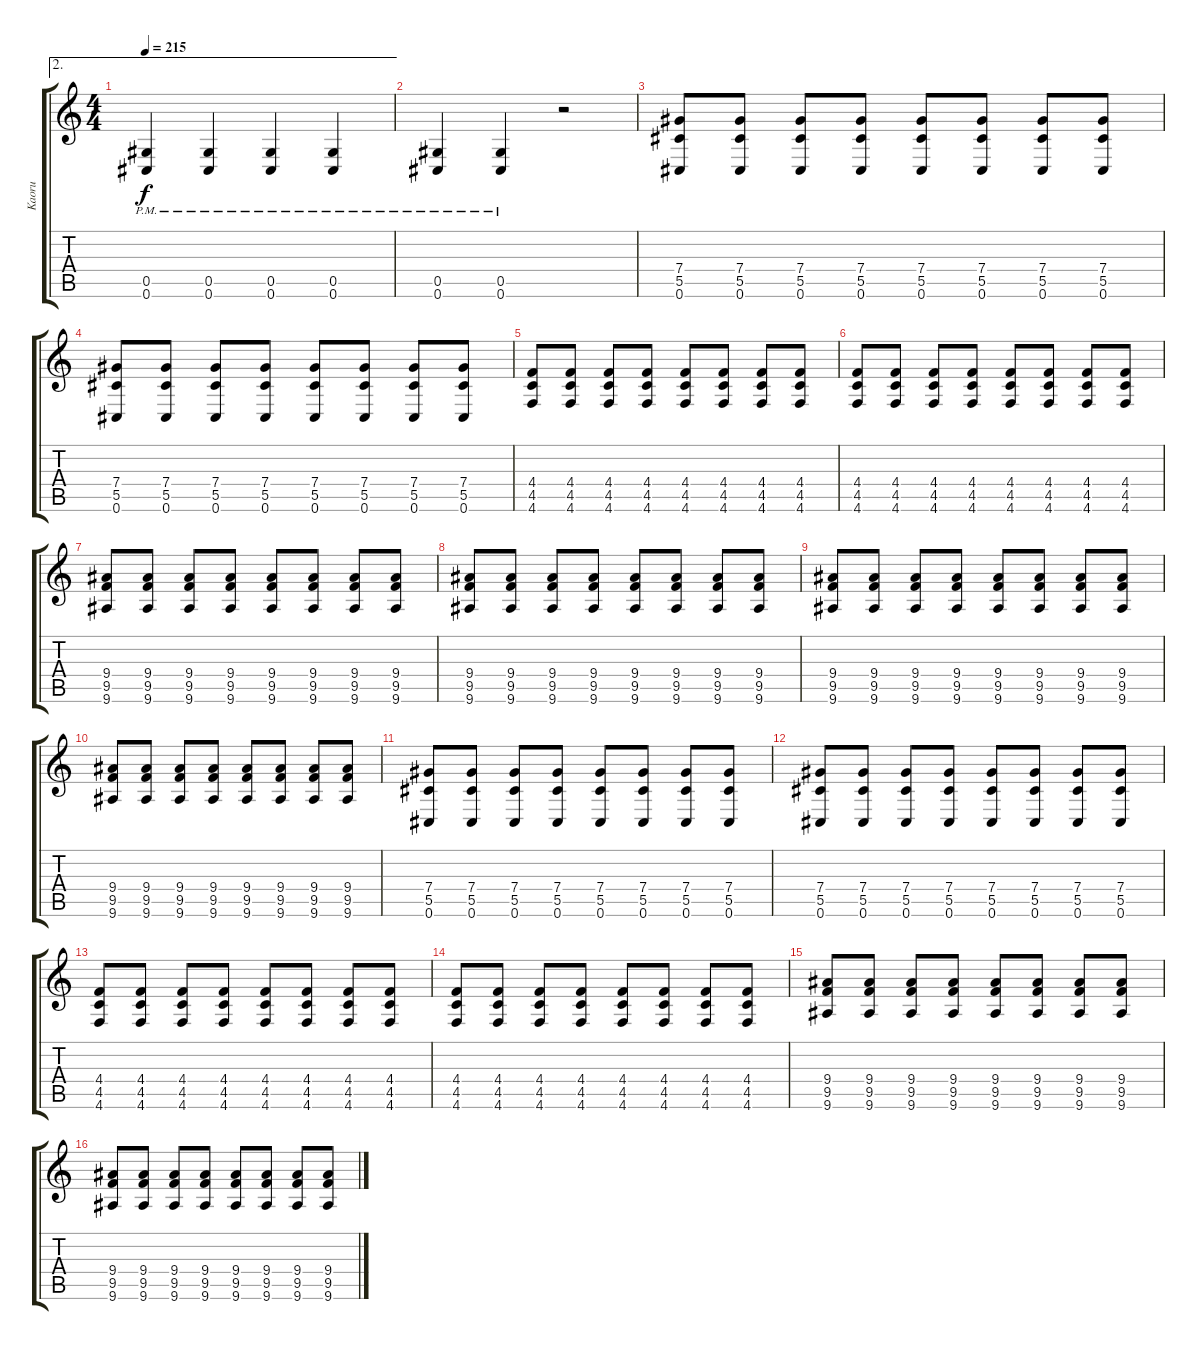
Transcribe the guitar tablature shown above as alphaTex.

\track ("Kaoru" "Kaoru") {instrument overdrivenguitar}
\staff {score tabs}
\tuning (Eb4 Bb3 Gb3 Db3 Ab2 Db2) {hide}
\ae 2
\ts (4 4)
\tempo 215
\clef g2
\ks aminor
(0.5{pm} 0.6{pm}).4{dy f} (0.5{pm} 0.6{pm}).4 (0.5{pm} 0.6{pm}).4 (0.5{pm} 0.6{pm}).4 |
(0.5{pm} 0.6{pm}).4 (0.5{pm} 0.6{pm}).4 r.2 |
(7.4 5.5 0.6).8 (7.4 5.5 0.6).8 (7.4 5.5 0.6).8 (7.4 5.5 0.6).8 (7.4 5.5 0.6).8 (7.4 5.5 0.6).8 (7.4 5.5 0.6).8 (7.4 5.5 0.6).8 |
(7.4 5.5 0.6).8 (7.4 5.5 0.6).8 (7.4 5.5 0.6).8 (7.4 5.5 0.6).8 (7.4 5.5 0.6).8 (7.4 5.5 0.6).8 (7.4 5.5 0.6).8 (7.4 5.5 0.6).8 |
(4.4 4.5 4.6).8 (4.4 4.5 4.6).8 (4.4 4.5 4.6).8 (4.4 4.5 4.6).8 (4.4 4.5 4.6).8 (4.4 4.5 4.6).8 (4.4 4.5 4.6).8 (4.4 4.5 4.6).8 |
(4.4 4.5 4.6).8 (4.4 4.5 4.6).8 (4.4 4.5 4.6).8 (4.4 4.5 4.6).8 (4.4 4.5 4.6).8 (4.4 4.5 4.6).8 (4.4 4.5 4.6).8 (4.4 4.5 4.6).8 |
(9.4 9.5 9.6).8 (9.4 9.5 9.6).8 (9.4 9.5 9.6).8 (9.4 9.5 9.6).8 (9.4 9.5 9.6).8 (9.4 9.5 9.6).8 (9.4 9.5 9.6).8 (9.4 9.5 9.6).8 |
(9.4 9.5 9.6).8 (9.4 9.5 9.6).8 (9.4 9.5 9.6).8 (9.4 9.5 9.6).8 (9.4 9.5 9.6).8 (9.4 9.5 9.6).8 (9.4 9.5 9.6).8 (9.4 9.5 9.6).8 |
(9.4 9.5 9.6).8 (9.4 9.5 9.6).8 (9.4 9.5 9.6).8 (9.4 9.5 9.6).8 (9.4 9.5 9.6).8 (9.4 9.5 9.6).8 (9.4 9.5 9.6).8 (9.4 9.5 9.6).8 |
(9.4 9.5 9.6).8 (9.4 9.5 9.6).8 (9.4 9.5 9.6).8 (9.4 9.5 9.6).8 (9.4 9.5 9.6).8 (9.4 9.5 9.6).8 (9.4 9.5 9.6).8 (9.4 9.5 9.6).8 |
(7.4 5.5 0.6).8 (7.4 5.5 0.6).8 (7.4 5.5 0.6).8 (7.4 5.5 0.6).8 (7.4 5.5 0.6).8 (7.4 5.5 0.6).8 (7.4 5.5 0.6).8 (7.4 5.5 0.6).8 |
(7.4 5.5 0.6).8 (7.4 5.5 0.6).8 (7.4 5.5 0.6).8 (7.4 5.5 0.6).8 (7.4 5.5 0.6).8 (7.4 5.5 0.6).8 (7.4 5.5 0.6).8 (7.4 5.5 0.6).8 |
(4.4 4.5 4.6).8 (4.4 4.5 4.6).8 (4.4 4.5 4.6).8 (4.4 4.5 4.6).8 (4.4 4.5 4.6).8 (4.4 4.5 4.6).8 (4.4 4.5 4.6).8 (4.4 4.5 4.6).8 |
(4.4 4.5 4.6).8 (4.4 4.5 4.6).8 (4.4 4.5 4.6).8 (4.4 4.5 4.6).8 (4.4 4.5 4.6).8 (4.4 4.5 4.6).8 (4.4 4.5 4.6).8 (4.4 4.5 4.6).8 |
(9.4 9.5 9.6).8 (9.4 9.5 9.6).8 (9.4 9.5 9.6).8 (9.4 9.5 9.6).8 (9.4 9.5 9.6).8 (9.4 9.5 9.6).8 (9.4 9.5 9.6).8 (9.4 9.5 9.6).8 |
(9.4 9.5 9.6).8 (9.4 9.5 9.6).8 (9.4 9.5 9.6).8 (9.4 9.5 9.6).8 (9.4 9.5 9.6).8 (9.4 9.5 9.6).8 (9.4 9.5 9.6).8 (9.4 9.5 9.6).8
